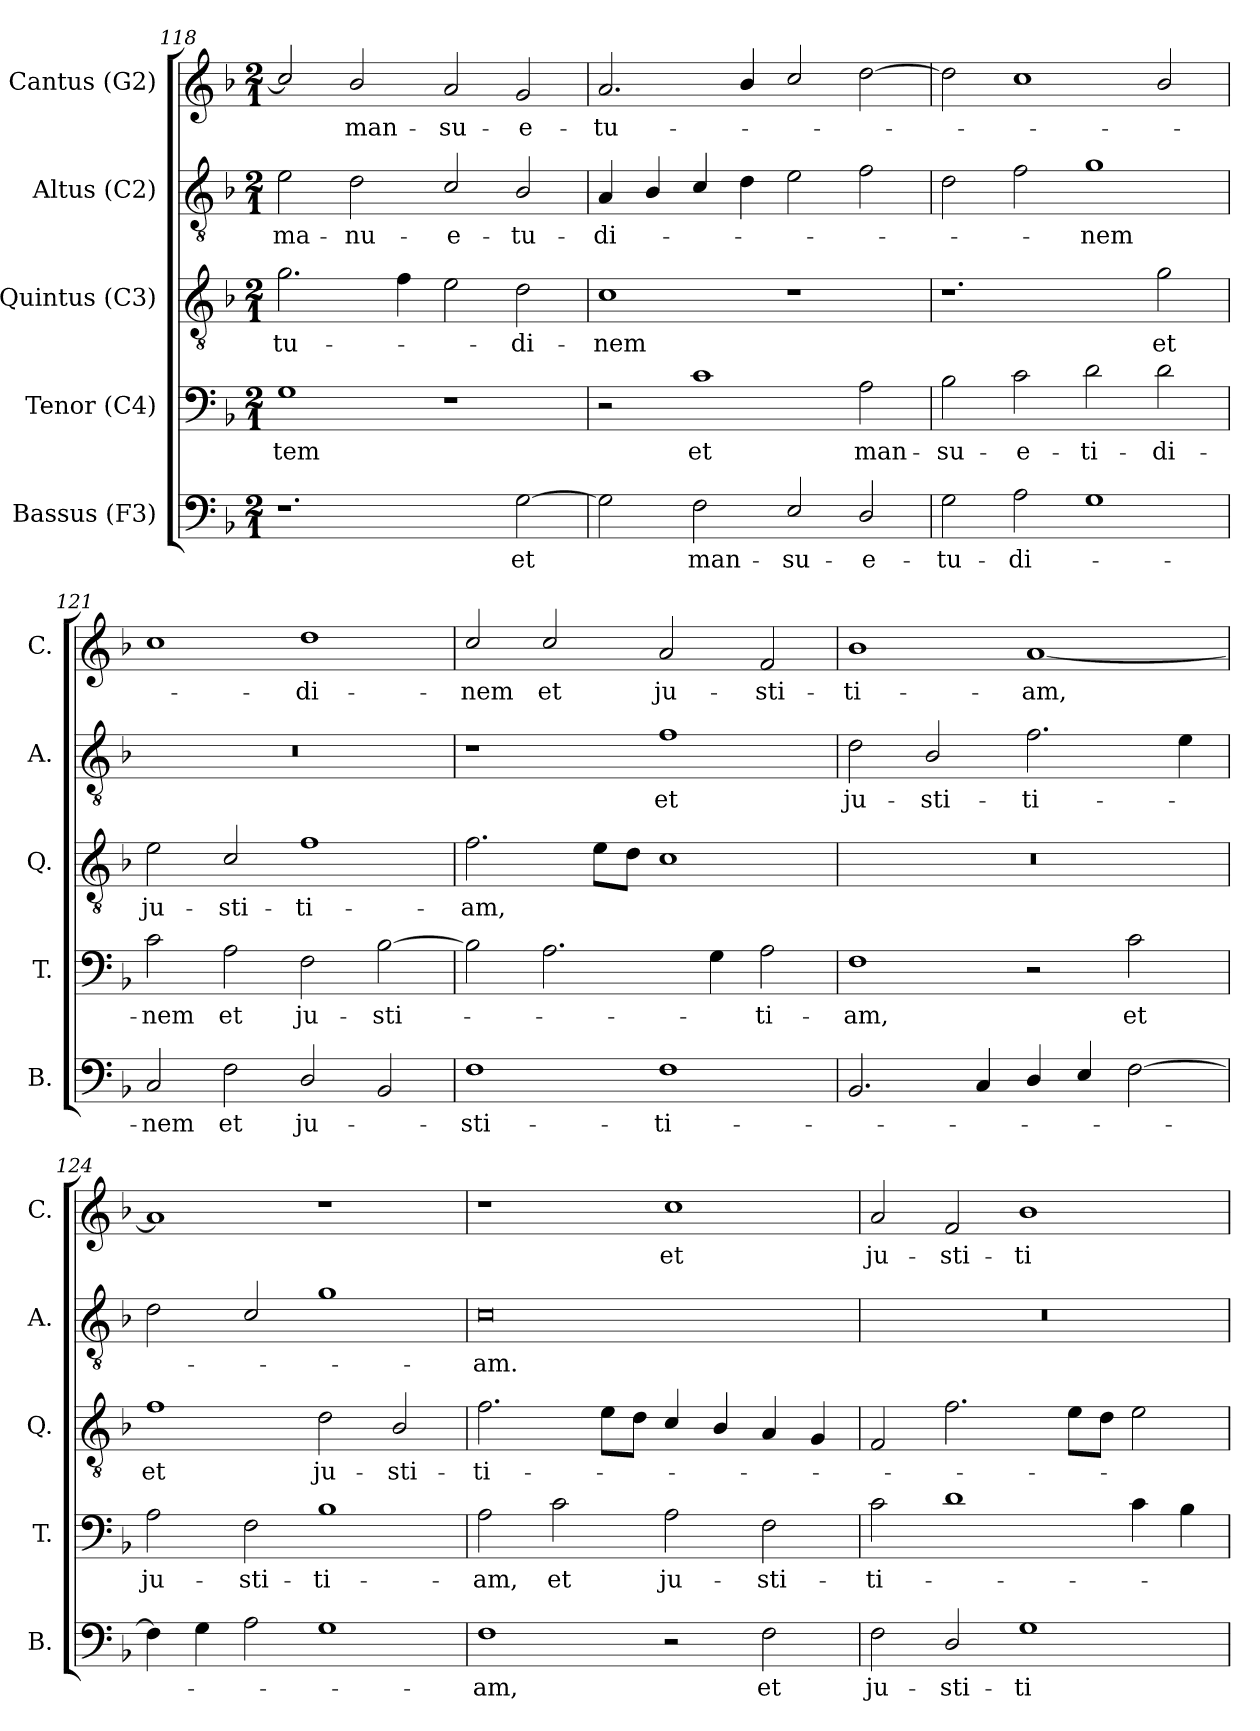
**kern	**text	**kern	**text	**kern	**text	**kern	**text	**kern	**text
*part5	*part5	*part4	*part4	*part3	*part3	*part2	*part2	*part1	*part1
*staff5	*staff5	*staff4	*staff4	*staff3	*staff3	*staff2	*staff2	*staff1	*staff1
*I"Bassus (F3)	*	*I"Tenor (C4)	*	*I"Quintus (C3)	*	*I"Altus (C2)	*	*I"Cantus (G2)	*
*I'B.	*	*I'T.	*	*I'Q.	*	*I'A.	*	*I'C.	*
*clefF4	*	*clefF4	*	*clefGv2	*	*clefGv2	*	*clefG2	*
*	*	*ITrd7c12	*	*ITrd7c12	*	*ITrd7c12	*	*	*
*k[b-]	*	*k[b-]	*	*k[b-]	*	*k[b-]	*	*k[b-]	*
*F:	*	*F:	*	*F:	*	*F:	*	*F:	*
*M2/1	*	*M2/1	*	*M2/1	*	*M2/1	*	*M2/1	*
=118	=118	=118	=118	=118	=118	=118	=118	=118	=118
1.r	.	1GG	-tem	2.G\	-tu-	2E\	ma-	2cc/]	.
.	.	.	.	.	.	2D\	-nu-	2b-/	man-
.	.	.	.	4F\	.	.	.	.	.
.	.	1r	.	2E\	.	2C/	-e-	2a/	-su-
[2G\	et	.	.	2D\	-di-	2BB-/	-tu-	2g/	-e-
=119	=119	=119	=119	=119	=119	=119	=119	=119	=119
2G\]	.	2r	.	1C	-nem	4AA/	-di-	2.a/	-tu-
.	.	.	.	.	.	4BB-/	.	.	.
2F\	man-	1C	et	.	.	4C/	.	.	.
.	.	.	.	.	.	4D\	.	4b-/	.
2E/	-su-	.	.	1r	.	2E\	.	2cc/	.
2D/	-e-	2AA\	man-	.	.	2F\	.	[2dd\	.
=120	=120	=120	=120	=120	=120	=120	=120	=120	=120
2G\	-tu-	2BB-\	-su-	1.r	.	2D\	.	2dd\]	.
2A\	-di-	2C\	-e-	.	.	2F\	.	1cc	.
1G	.	2D\	-ti-	.	.	1G	-nem	.	.
.	.	2D\	-di-	2G\	et	.	.	2b-/	.
=121	=121	=121	=121	=121	=121	=121	=121	=121	=121
2C/	-nem	2C\	-nem	2E\	ju-	0r	.	1cc	.
2F\	et	2AA\	et	2C/	-sti-	.	.	.	.
2D/	ju-	2FF\	ju-	1F	-ti-	.	.	1dd	-di-
2BB-/	.	[2BB-\	-sti-	.	.	.	.	.	.
=122	=122	=122	=122	=122	=122	=122	=122	=122	=122
1F	-sti-	2BB-\]	.	2.F\	-am,	1r	.	2cc/	-nem
.	.	2.AA\	.	.	.	.	.	2cc/	et
.	.	.	.	8E\L	.	.	.	.	.
.	.	.	.	8D\J	.	.	.	.	.
1F	-ti-	.	.	1C	.	1F	et	2a/	ju-
.	.	4GG\	.	.	.	.	.	.	.
.	.	2AA\	-ti-	.	.	.	.	2f/	-sti-
=123	=123	=123	=123	=123	=123	=123	=123	=123	=123
2.BB-/	.	1FF	-am,	0r	.	2D\	ju-	1b-	-ti-
.	.	.	.	.	.	2BB-/	-sti-	.	.
4C/	.	.	.	.	.	.	.	.	.
4D/	.	2r	.	.	.	2.F\	-ti-	[1a	-am,
4E/	.	.	.	.	.	.	.	.	.
[2F\	.	2C\	et	.	.	.	.	.	.
.	.	.	.	.	.	4E\	.	.	.
=124	=124	=124	=124	=124	=124	=124	=124	=124	=124
4F\]	.	2AA\	ju-	1F	et	2D\	.	1a]	.
4G\	.	.	.	.	.	.	.	.	.
2A\	.	2FF\	-sti-	.	.	2C/	.	.	.
1G	.	1BB-	-ti-	2D\	ju-	1G	.	1r	.
.	.	.	.	2BB-/	-sti-	.	.	.	.
=125	=125	=125	=125	=125	=125	=125	=125	=125	=125
1F	-am,	2AA\	-am,	2.F\	-ti-	0C	-am.	1r	.
.	.	2C\	et	.	.	.	.	.	.
.	.	.	.	8E\L	.	.	.	.	.
.	.	.	.	8D\J	.	.	.	.	.
2r	.	2AA\	ju-	4C/	.	.	.	1cc	et
.	.	.	.	4BB-/	.	.	.	.	.
2F\	et	2FF\	-sti-	4AA/	.	.	.	.	.
.	.	.	.	4GG/	.	.	.	.	.
=126	=126	=126	=126	=126	=126	=126	=126	=126	=126
2F\	ju-	2C\	-ti-	2FF/	.	0r	.	2a/	ju-
2D/	-sti-	1D	.	2.F\	.	.	.	2f/	-sti-
1G	-ti-	.	.	.	.	.	.	1b-	-ti-
.	.	.	.	8E\L	.	.	.	.	.
.	.	.	.	8D\J	.	.	.	.	.
.	.	4C\	.	2E\	.	.	.	.	.
.	.	4BB-\	.	.	.	.	.	.	.
=	=	=	=	=	=	=	=	=	=
*-	*-	*-	*-	*-	*-	*-	*-	*-	*-
